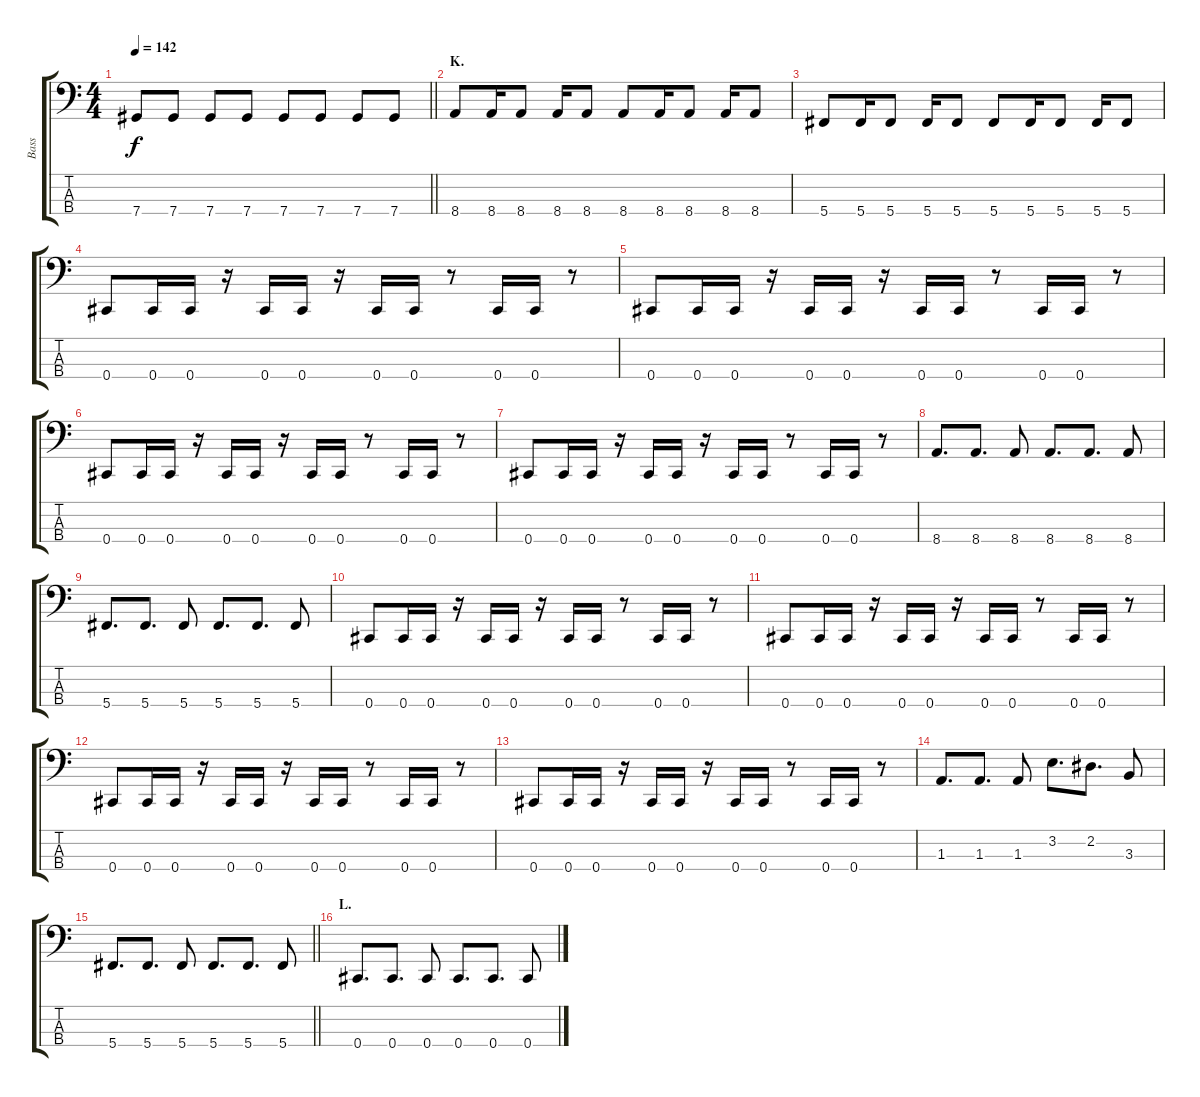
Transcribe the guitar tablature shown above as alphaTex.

\track ("Bass" "Bass") {instrument electricbasspick}
\staff {score tabs}
\tuning (Gb2 Db2 Ab1 Db1) {hide}
\ts (4 4)
\tempo 142
\clef f4
\barLineRight lightlight
\ks c
7.4.8{dy f} 7.4.8 7.4.8 7.4.8 7.4.8 7.4.8 7.4.8 7.4.8 |
\section ("" "K.")
8.4.8 8.4.16 8.4.8 8.4.16 8.4.8 8.4.8 8.4.16 8.4.8 8.4.16 8.4.8 |
5.4.8 5.4.16 5.4.8 5.4.16 5.4.8 5.4.8 5.4.16 5.4.8 5.4.16 5.4.8 |
0.4.8 0.4.16 0.4.16 r.16 0.4.16 0.4.16 r.16 0.4.16 0.4.16 r.8 0.4.16 0.4.16 r.8 |
0.4.8 0.4.16 0.4.16 r.16 0.4.16 0.4.16 r.16 0.4.16 0.4.16 r.8 0.4.16 0.4.16 r.8 |
0.4.8 0.4.16 0.4.16 r.16 0.4.16 0.4.16 r.16 0.4.16 0.4.16 r.8 0.4.16 0.4.16 r.8 |
0.4.8 0.4.16 0.4.16 r.16 0.4.16 0.4.16 r.16 0.4.16 0.4.16 r.8 0.4.16 0.4.16 r.8 |
8.4.8{d} 8.4.8{d} 8.4.8 8.4.8{d} 8.4.8{d} 8.4.8 |
5.4.8{d} 5.4.8{d} 5.4.8 5.4.8{d} 5.4.8{d} 5.4.8 |
0.4.8 0.4.16 0.4.16 r.16 0.4.16 0.4.16 r.16 0.4.16 0.4.16 r.8 0.4.16 0.4.16 r.8 |
0.4.8 0.4.16 0.4.16 r.16 0.4.16 0.4.16 r.16 0.4.16 0.4.16 r.8 0.4.16 0.4.16 r.8 |
0.4.8 0.4.16 0.4.16 r.16 0.4.16 0.4.16 r.16 0.4.16 0.4.16 r.8 0.4.16 0.4.16 r.8 |
0.4.8 0.4.16 0.4.16 r.16 0.4.16 0.4.16 r.16 0.4.16 0.4.16 r.8 0.4.16 0.4.16 r.8 |
1.3.8{d} 1.3.8{d} 1.3.8 3.2.8{d} 2.2.8{d} 3.3.8 |
\barLineRight lightlight
5.4.8{d} 5.4.8{d} 5.4.8 5.4.8{d} 5.4.8{d} 5.4.8 |
\section ("" "L.")
0.4.8{d} 0.4.8{d} 0.4.8 0.4.8{d} 0.4.8{d} 0.4.8
